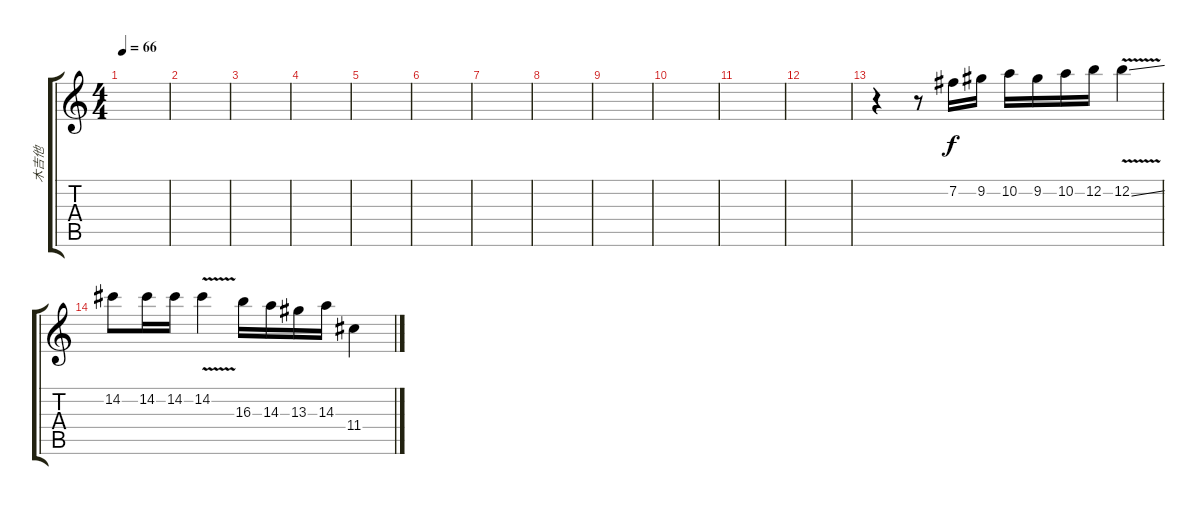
\track ("木吉他" "木吉他") {instrument electricguitarjazz}
\staff {score tabs}
\tuning (E4 B3 G3 D3 A2 E2) {hide}
\ts (4 4)
\tempo 66
\clef g2
\ks c
|
|
|
|
|
|
|
|
|
|
|
|
r.4 r.8 7.2.16 9.2.16 10.2.16 9.2.16 10.2.16 12.2.16 12.2{v ss}.4 |
14.2.8 14.2.16 14.2.16 14.2{v}.4 16.3.16 14.3.16 13.3.16 14.3.16 11.4.4
